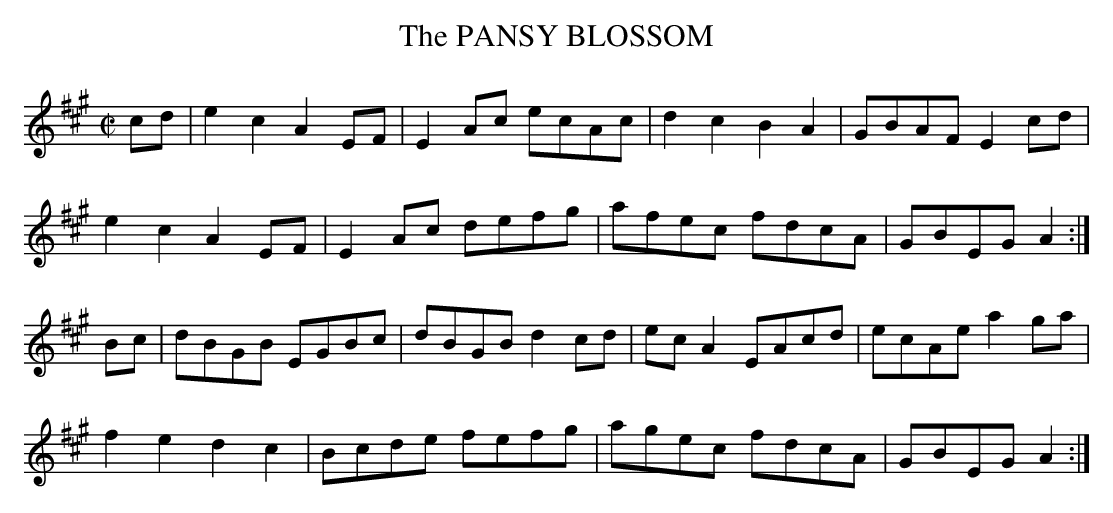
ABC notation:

X:1
T:PANSY BLOSSOM, The
M:C|
L:1/8
K:A
cd|e2c2 A2EF|E2Ac ecAc|d2c2 B2A2|GBAF E2cd|
e2c2 A2EF|E2Ac defg|afec fdcA|GBEG A2:|
Bc|dBGB EGBc|dBGB d2cd|ecA2 EAcd|ecAe a2ga|
f2e2 d2c2|Bcde fefg|agec fdcA|GBEG A2:|
